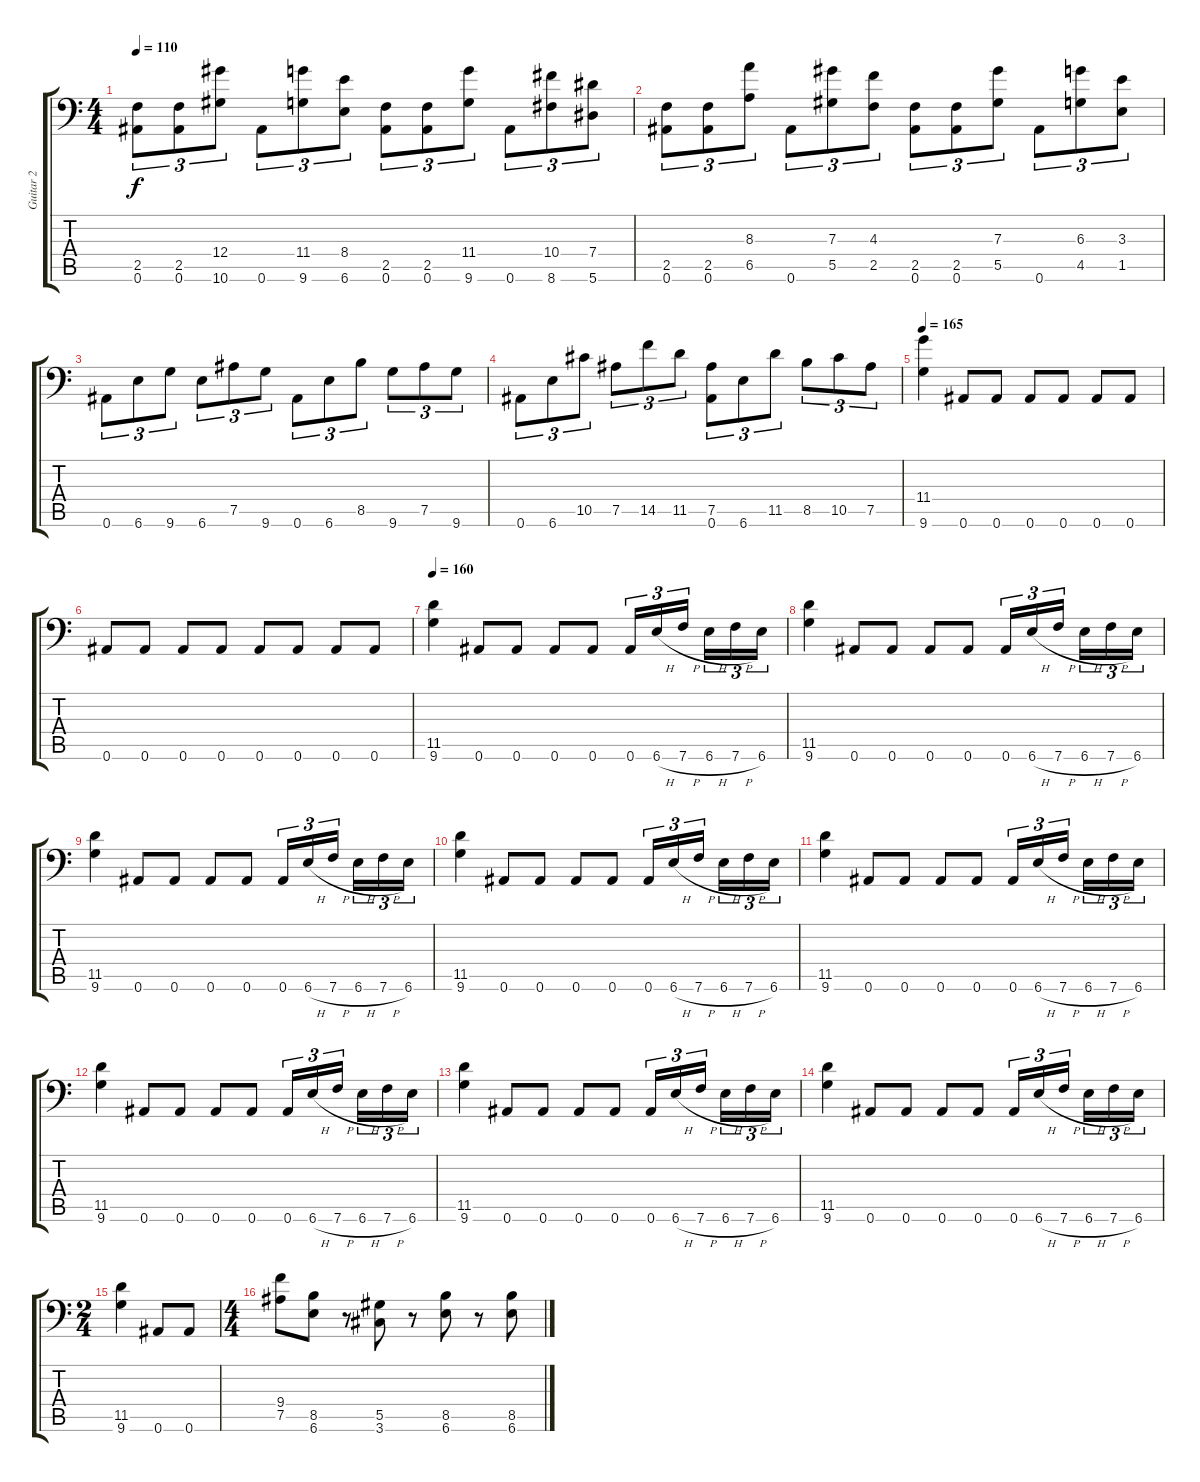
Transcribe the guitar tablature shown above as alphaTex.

\track ("Guitar 2" "Guitar 2") {instrument distortionguitar}
\staff {score tabs}
\tuning (Bb3 F3 Db3 Ab2 Eb2 Bb1) {hide}
\ts (4 4)
\tempo 110
\clef f4
\ks c
(2.5 0.6).8{tu (3 2) dy f} (2.5 0.6).8{tu (3 2)} (12.4 10.6).8{tu (3 2)} 0.6.8{tu (3 2)} (11.4 9.6).8{tu (3 2)} (8.4 6.6).8{tu (3 2)} (2.5 0.6).8{tu (3 2)} (2.5 0.6).8{tu (3 2)} (11.4 9.6).8{tu (3 2)} 0.6.8{tu (3 2)} (10.4 8.6).8{tu (3 2)} (7.4 5.6).8{tu (3 2)} |
(2.5 0.6).8{tu (3 2)} (2.5 0.6).8{tu (3 2)} (8.3 6.5).8{tu (3 2)} 0.6.8{tu (3 2)} (7.3 5.5).8{tu (3 2)} (4.3 2.5).8{tu (3 2)} (2.5 0.6).8{tu (3 2)} (2.5 0.6).8{tu (3 2)} (7.3 5.5).8{tu (3 2)} 0.6.8{tu (3 2)} (6.3 4.5).8{tu (3 2)} (3.3 1.5).8{tu (3 2)} |
0.6.8{tu (3 2)} 6.6.8{tu (3 2)} 9.6.8{tu (3 2)} 6.6.8{tu (3 2)} 7.5.8{tu (3 2)} 9.6.8{tu (3 2)} 0.6.8{tu (3 2)} 6.6.8{tu (3 2)} 8.5.8{tu (3 2)} 9.6.8{tu (3 2)} 7.5.8{tu (3 2)} 9.6.8{tu (3 2)} |
0.6.8{tu (3 2)} 6.6.8{tu (3 2)} 10.5.8{tu (3 2)} 7.5.8{tu (3 2)} 14.5.8{tu (3 2)} 11.5.8{tu (3 2)} (7.5 0.6).8{tu (3 2)} 6.6.8{tu (3 2)} 11.5.8{tu (3 2)} 8.5.8{tu (3 2)} 10.5.8{tu (3 2)} 7.5.8{tu (3 2)} |
\tempo 165
(11.4 9.6).4 0.6.8 0.6.8 0.6.8 0.6.8 0.6.8 0.6.8 |
0.6.8 0.6.8 0.6.8 0.6.8 0.6.8 0.6.8 0.6.8 0.6.8 |
\tempo 160
(11.5 9.6).4 0.6.8 0.6.8 0.6.8 0.6.8 0.6.16{tu (3 2)} 6.6{h}.16{tu (3 2)} 7.6{h}.16{tu (3 2)} 6.6{h}.16{tu (3 2)} 7.6{h}.16{tu (3 2)} 6.6.16{tu (3 2)} |
(11.5 9.6).4 0.6.8 0.6.8 0.6.8 0.6.8 0.6.16{tu (3 2)} 6.6{h}.16{tu (3 2)} 7.6{h}.16{tu (3 2)} 6.6{h}.16{tu (3 2)} 7.6{h}.16{tu (3 2)} 6.6.16{tu (3 2)} |
(11.5 9.6).4 0.6.8 0.6.8 0.6.8 0.6.8 0.6.16{tu (3 2)} 6.6{h}.16{tu (3 2)} 7.6{h}.16{tu (3 2)} 6.6{h}.16{tu (3 2)} 7.6{h}.16{tu (3 2)} 6.6.16{tu (3 2)} |
(11.5 9.6).4 0.6.8 0.6.8 0.6.8 0.6.8 0.6.16{tu (3 2)} 6.6{h}.16{tu (3 2)} 7.6{h}.16{tu (3 2)} 6.6{h}.16{tu (3 2)} 7.6{h}.16{tu (3 2)} 6.6.16{tu (3 2)} |
(11.5 9.6).4 0.6.8 0.6.8 0.6.8 0.6.8 0.6.16{tu (3 2)} 6.6{h}.16{tu (3 2)} 7.6{h}.16{tu (3 2)} 6.6{h}.16{tu (3 2)} 7.6{h}.16{tu (3 2)} 6.6.16{tu (3 2)} |
(11.5 9.6).4 0.6.8 0.6.8 0.6.8 0.6.8 0.6.16{tu (3 2)} 6.6{h}.16{tu (3 2)} 7.6{h}.16{tu (3 2)} 6.6{h}.16{tu (3 2)} 7.6{h}.16{tu (3 2)} 6.6.16{tu (3 2)} |
(11.5 9.6).4 0.6.8 0.6.8 0.6.8 0.6.8 0.6.16{tu (3 2)} 6.6{h}.16{tu (3 2)} 7.6{h}.16{tu (3 2)} 6.6{h}.16{tu (3 2)} 7.6{h}.16{tu (3 2)} 6.6.16{tu (3 2)} |
(11.5 9.6).4 0.6.8 0.6.8 0.6.8 0.6.8 0.6.16{tu (3 2)} 6.6{h}.16{tu (3 2)} 7.6{h}.16{tu (3 2)} 6.6{h}.16{tu (3 2)} 7.6{h}.16{tu (3 2)} 6.6.16{tu (3 2)} |
\ts (2 4)
(11.5 9.6).4 0.6.8 0.6.8 |
\ts (4 4)
(9.4 7.5).8 (8.5 6.6).8 r.8 (5.5 3.6).8 r.8 (8.5 6.6).8 r.8 (8.5 6.6).8
